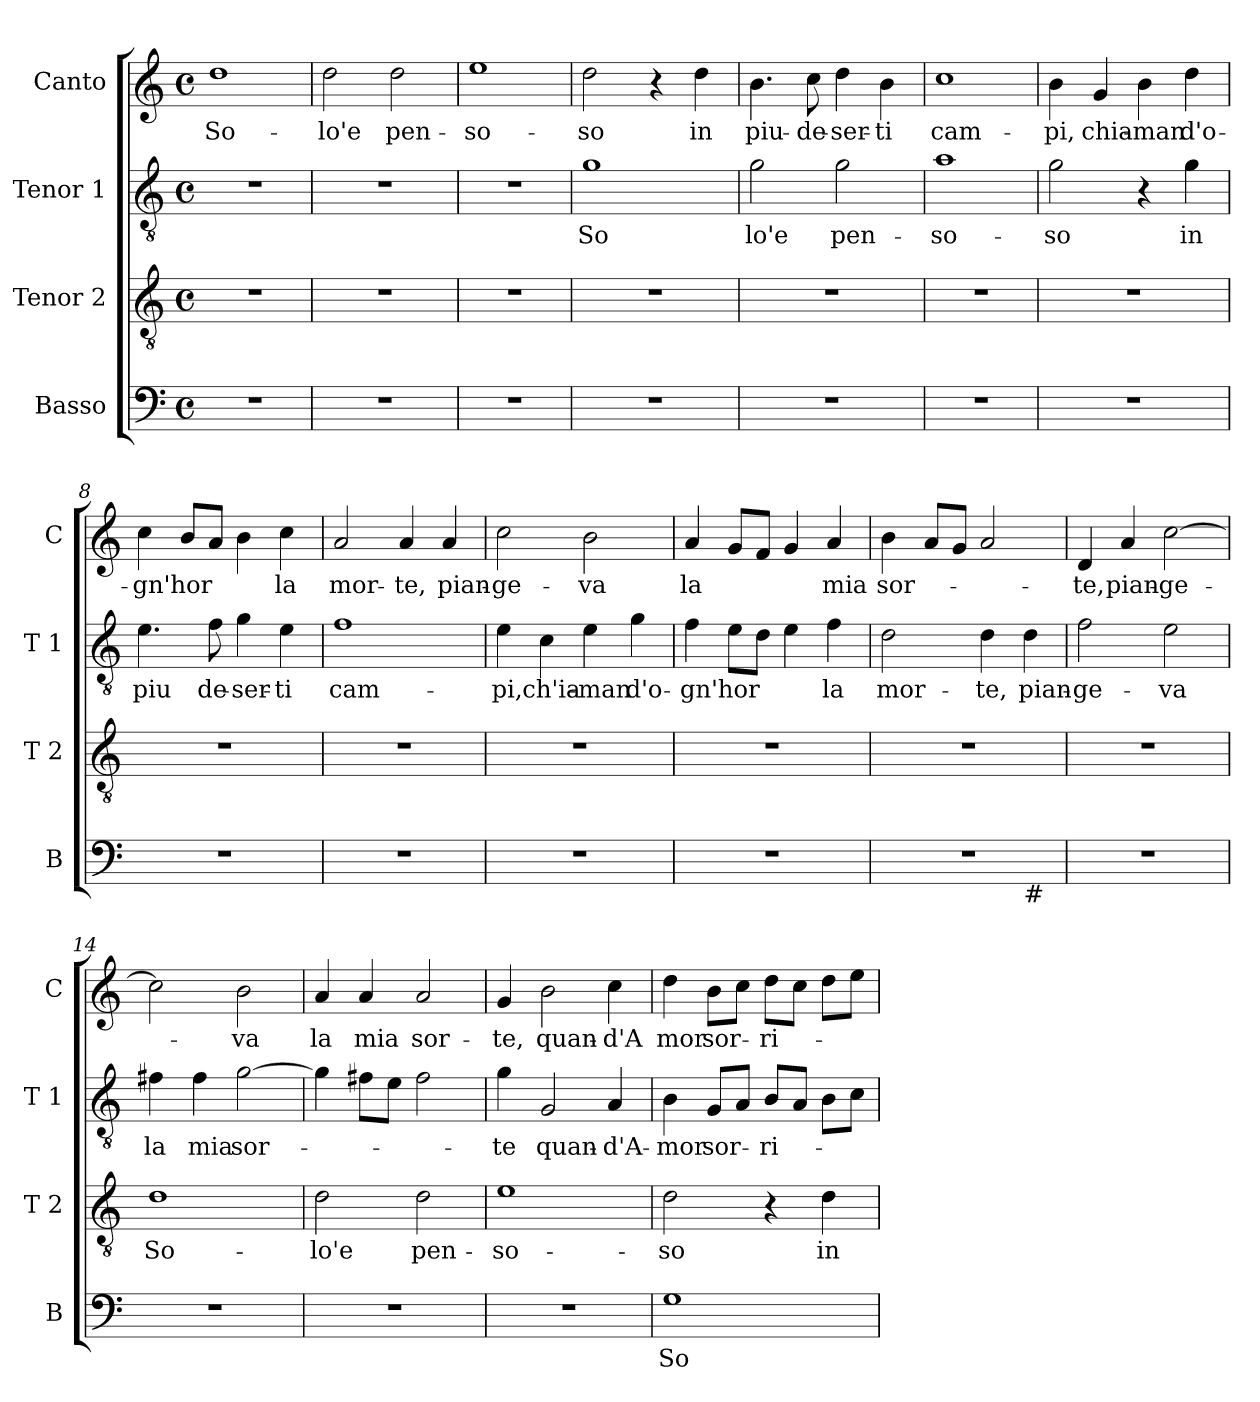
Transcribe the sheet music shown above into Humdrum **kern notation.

**kern	**text	**kern	**text	**kern	**text	**kern	**text
*part4	*part4	*part3	*part3	*part2	*part2	*part1	*part1
*staff4	*staff4	*staff3	*staff3	*staff2	*staff2	*staff1	*staff1
*I"Basso	*	*I"Tenor 2	*	*I"Tenor 1	*	*I"Canto	*
*I'B	*	*I'T 2	*	*I'T 1	*	*I'C	*
*clefF4	*	*clefGv2	*	*clefGv2	*	*clefG2	*
*k[]	*	*k[]	*	*k[]	*	*k[]	*
*C:	*	*C:	*	*C:	*	*C:	*
*M4/4	*	*M4/4	*	*M4/4	*	*M4/4	*
*met(c)	*	*met(c)	*	*met(c)	*	*met(c)	*
=1	=1	=1	=1	=1	=1	=1	=1
!	!	!	!	!	!	!	!LO:LY:b
1r	.	1r	.	1r	.	1dd	So-
=2	=2	=2	=2	=2	=2	=2	=2
!	!	!	!	!	!	!	!LO:LY:b
1r	.	1r	.	1r	.	2dd\	-lo'e
!	!	!	!	!	!	!	!LO:LY:b
.	.	.	.	.	.	2dd\	pen-
=3	=3	=3	=3	=3	=3	=3	=3
!	!	!	!	!	!	!	!LO:LY:b
1r	.	1r	.	1r	.	1ee	-so-
=4	=4	=4	=4	=4	=4	=4	=4
!	!	!	!	!	!LO:LY:b	!	!LO:LY:b
1r	.	1r	.	1g	So	2dd\	-so
.	.	.	.	.	.	4r	.
!	!	!	!	!	!	!	!LO:LY:b
.	.	.	.	.	.	4dd\	in
=5	=5	=5	=5	=5	=5	=5	=5
!	!	!	!	!	!LO:LY:b	!	!LO:LY:b
1r	.	1r	.	2g\	lo'e	4.b\	piu-
!	!	!	!	!	!	!	!LO:LY:b
.	.	.	.	.	.	8cc\	-de-
!	!	!	!	!	!LO:LY:b	!	!LO:LY:b
.	.	.	.	2g\	pen-	4dd\	-ser-
!	!	!	!	!	!	!	!LO:LY:b
.	.	.	.	.	.	4b\	-ti
=6	=6	=6	=6	=6	=6	=6	=6
!	!	!	!	!	!LO:LY:b	!	!LO:LY:b
1r	.	1r	.	1a	-so-	1cc	cam-
=7	=7	=7	=7	=7	=7	=7	=7
!	!	!	!	!	!LO:LY:b	!	!LO:LY:b
1r	.	1r	.	2g\	-so	4b\	-pi,
!	!	!	!	!	!	!	!LO:LY:b
.	.	.	.	.	.	4g/	chia-
!	!	!	!	!	!	!	!LO:LY:b
.	.	.	.	4r	.	4b\	-man
!	!	!	!	!	!LO:LY:b	!	!LO:LY:b
.	.	.	.	4g\	in	4dd\	d'o-
!!LO:LB:g=z
=8	=8	=8	=8	=8	=8	=8	=8
!	!	!	!	!	!LO:LY:b	!	!LO:LY:b
1r	.	1r	.	4.e\	piu	4cc\	-gn'hor
.	.	.	.	.	.	8b/L	.
!	!	!	!	!	!LO:LY:b	!	!
.	.	.	.	8f\	de-	8a/J	.
!	!	!	!	!	!LO:LY:b	!	!
.	.	.	.	4g\	-ser-	4b\	.
!	!	!	!	!	!LO:LY:b	!	!LO:LY:b
.	.	.	.	4e\	-ti	4cc\	la
=9	=9	=9	=9	=9	=9	=9	=9
!	!	!	!	!	!LO:LY:b	!	!LO:LY:b
1r	.	1r	.	1f	cam-	2a/	mor-
!	!	!	!	!	!	!	!LO:LY:b
.	.	.	.	.	.	4a/	-te,
!	!	!	!	!	!	!	!LO:LY:b
.	.	.	.	.	.	4a/	pian-
=10	=10	=10	=10	=10	=10	=10	=10
!	!	!	!	!	!LO:LY:b	!	!LO:LY:b
1r	.	1r	.	4e\	-pi,	2cc\	-ge-
!	!	!	!	!	!LO:LY:b	!	!
.	.	.	.	4c\	ch'ia-	.	.
!	!	!	!	!	!LO:LY:b	!	!LO:LY:b
.	.	.	.	4e\	-man	2b\	-va
!	!	!	!	!	!LO:LY:b	!	!
.	.	.	.	4g\	d'o-	.	.
=11	=11	=11	=11	=11	=11	=11	=11
!	!	!	!	!	!LO:LY:b	!	!LO:LY:b
1r	.	1r	.	4f\	-gn'hor	4a/	la
.	.	.	.	8e\L	.	8g/L	.
.	.	.	.	8d\J	.	8f/J	.
.	.	.	.	4e\	.	4g/	.
!	!	!	!	!	!LO:LY:b	!	!LO:LY:b
.	.	.	.	4f\	la	4a/	mia
=12	=12	=12	=12	=12	=12	=12	=12
!	!	!	!	!	!LO:LY:b	!	!LO:LY:b
*^	*	*	*	*	*	*	*
1r	2.ryy	.	1r	.	2d\	mor-	4b\	sor-
.	.	.	.	.	.	.	8a/L	.
.	.	.	.	.	.	.	8g/J	.
!	!	!	!	!	!	!LO:LY:b	!	!
.	.	.	.	.	4d\	-te,	2a/	.
!	!LO:TX:b:t=#	!	!	!	!	!	!	!
!	!	!	!	!	!	!LO:LY:b	!	!
.	4ryy	.	.	.	4d\	pian-	.	.
=13	=13	=13	=13	=13	=13	=13	=13	=13
!	!	!	!	!	!	!LO:LY:b	!	!LO:LY:b
*v	*v	*	*	*	*	*	*	*
1r	.	1r	.	2f\	-ge-	4d/	-te,
!	!	!	!	!	!	!	!LO:LY:b
.	.	.	.	.	.	4a/	pian-
!	!	!	!	!	!LO:LY:b	!	!LO:LY:b
.	.	.	.	2e\	-va	[2cc\	-ge-
!!LO:LB:g=z
=14	=14	=14	=14	=14	=14	=14	=14
!	!	!	!LO:LY:b	!	!LO:LY:b	!	!
1r	.	1d	So-	4f#X\	la	2cc\]	.
!	!	!	!	!	!LO:LY:b	!	!
.	.	.	.	4f#\	mia	.	.
!	!	!	!	!	!LO:LY:b	!	!LO:LY:b
.	.	.	.	[2g\	sor-	2b\	-va
=15	=15	=15	=15	=15	=15	=15	=15
!	!	!	!LO:LY:b	!	!	!	!LO:LY:b
1r	.	2d\	-lo'e	4g\]	.	4a/	la
!	!	!	!	!	!	!	!LO:LY:b
.	.	.	.	8f#X\L	.	4a/	mia
.	.	.	.	8e\J	.	.	.
!	!	!	!LO:LY:b	!	!	!	!LO:LY:b
.	.	2d\	pen-	2f#\	.	2a/	sor-
=16	=16	=16	=16	=16	=16	=16	=16
!	!	!	!LO:LY:b	!	!LO:LY:b	!	!LO:LY:b
1r	.	1e	-so-	4g\	-te	4g/	-te,
!	!	!	!	!	!LO:LY:b	!	!LO:LY:b
.	.	.	.	2G/	quan-	2b\	quan-
!	!	!	!	!	!LO:LY:b	!	!LO:LY:b
.	.	.	.	4A/	-d'A-	4cc\	-d'A
=17	=17	=17	=17	=17	=17	=17	=17
!	!LO:LY:b	!	!LO:LY:b	!	!LO:LY:b	!	!LO:LY:b
1G	So-	2d\	-so	4B\	-mor	4dd\	mor
!	!	!	!	!	!LO:LY:b	!	!LO:LY:b
.	.	.	.	8G/L	sor-	8b\L	sor-
.	.	.	.	8A/J	.	8cc\J	.
!	!	!	!	!	!LO:LY:b	!	!LO:LY:b
.	.	4r	.	8B/L	-ri-	8dd\L	-ri-
.	.	.	.	8A/J	.	8cc\J	.
!	!	!	!LO:LY:b	!	!	!	!
.	.	4d\	in	8B\L	.	8dd\L	.
.	.	.	.	8c\J	.	8ee\J	.
=	=	=	=	=	=	=	=
*-	*-	*-	*-	*-	*-	*-	*-
